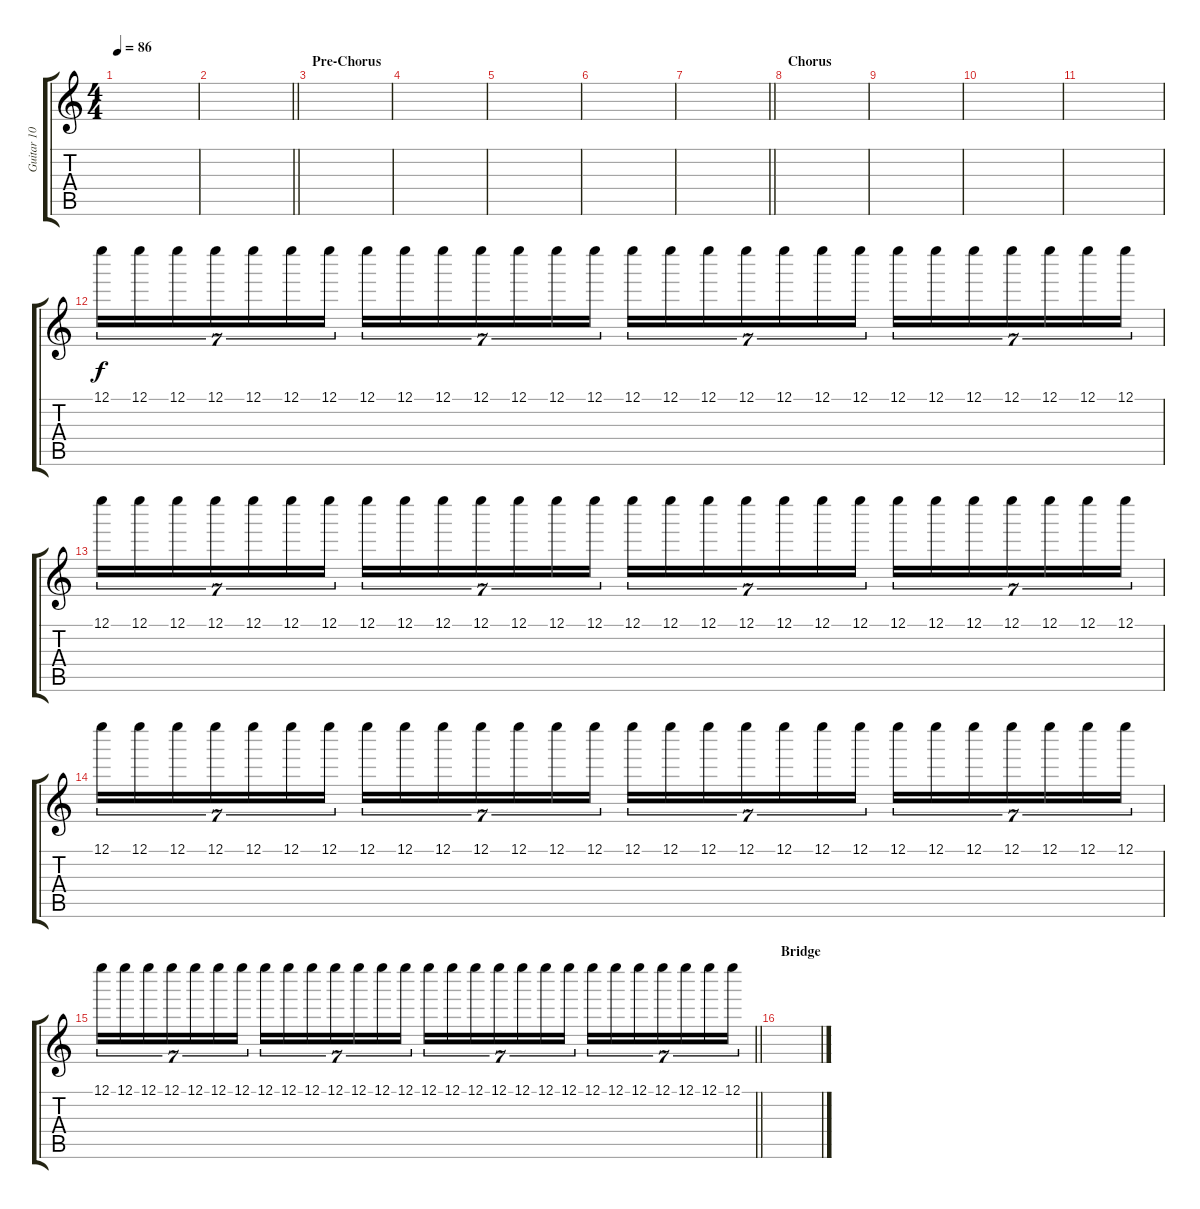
\track ("Guitar 10 w/ octaver (+1)" "Guitar 10 ") {instrument electricguitarclean}
\staff {score tabs}
\tuning (E5 B4 G4 D4 A3 E3) {hide}
\ts (4 4)
\tempo 86
\clef g2
\ks c
|
\barLineRight lightlight
|
\section ("" "Pre-Chorus")
|
|
|
|
\barLineRight lightlight
|
\section ("" "Chorus")
|
|
|
|
12.1.16{tu (7 4)} 12.1.16{tu (7 4)} 12.1.16{tu (7 4)} 12.1.16{tu (7 4)} 12.1.16{tu (7 4)} 12.1.16{tu (7 4)} 12.1.16{tu (7 4)} 12.1.16{tu (7 4)} 12.1.16{tu (7 4)} 12.1.16{tu (7 4)} 12.1.16{tu (7 4)} 12.1.16{tu (7 4)} 12.1.16{tu (7 4)} 12.1.16{tu (7 4)} 12.1.16{tu (7 4)} 12.1.16{tu (7 4)} 12.1.16{tu (7 4)} 12.1.16{tu (7 4)} 12.1.16{tu (7 4)} 12.1.16{tu (7 4)} 12.1.16{tu (7 4)} 12.1.16{tu (7 4)} 12.1.16{tu (7 4)} 12.1.16{tu (7 4)} 12.1.16{tu (7 4)} 12.1.16{tu (7 4)} 12.1.16{tu (7 4)} 12.1.16{tu (7 4)} |
12.1.16{tu (7 4)} 12.1.16{tu (7 4)} 12.1.16{tu (7 4)} 12.1.16{tu (7 4)} 12.1.16{tu (7 4)} 12.1.16{tu (7 4)} 12.1.16{tu (7 4)} 12.1.16{tu (7 4)} 12.1.16{tu (7 4)} 12.1.16{tu (7 4)} 12.1.16{tu (7 4)} 12.1.16{tu (7 4)} 12.1.16{tu (7 4)} 12.1.16{tu (7 4)} 12.1.16{tu (7 4)} 12.1.16{tu (7 4)} 12.1.16{tu (7 4)} 12.1.16{tu (7 4)} 12.1.16{tu (7 4)} 12.1.16{tu (7 4)} 12.1.16{tu (7 4)} 12.1.16{tu (7 4)} 12.1.16{tu (7 4)} 12.1.16{tu (7 4)} 12.1.16{tu (7 4)} 12.1.16{tu (7 4)} 12.1.16{tu (7 4)} 12.1.16{tu (7 4)} |
12.1.16{tu (7 4)} 12.1.16{tu (7 4)} 12.1.16{tu (7 4)} 12.1.16{tu (7 4)} 12.1.16{tu (7 4)} 12.1.16{tu (7 4)} 12.1.16{tu (7 4)} 12.1.16{tu (7 4)} 12.1.16{tu (7 4)} 12.1.16{tu (7 4)} 12.1.16{tu (7 4)} 12.1.16{tu (7 4)} 12.1.16{tu (7 4)} 12.1.16{tu (7 4)} 12.1.16{tu (7 4)} 12.1.16{tu (7 4)} 12.1.16{tu (7 4)} 12.1.16{tu (7 4)} 12.1.16{tu (7 4)} 12.1.16{tu (7 4)} 12.1.16{tu (7 4)} 12.1.16{tu (7 4)} 12.1.16{tu (7 4)} 12.1.16{tu (7 4)} 12.1.16{tu (7 4)} 12.1.16{tu (7 4)} 12.1.16{tu (7 4)} 12.1.16{tu (7 4)} |
\barLineRight lightlight
12.1.16{tu (7 4)} 12.1.16{tu (7 4)} 12.1.16{tu (7 4)} 12.1.16{tu (7 4)} 12.1.16{tu (7 4)} 12.1.16{tu (7 4)} 12.1.16{tu (7 4)} 12.1.16{tu (7 4)} 12.1.16{tu (7 4)} 12.1.16{tu (7 4)} 12.1.16{tu (7 4)} 12.1.16{tu (7 4)} 12.1.16{tu (7 4)} 12.1.16{tu (7 4)} 12.1.16{tu (7 4)} 12.1.16{tu (7 4)} 12.1.16{tu (7 4)} 12.1.16{tu (7 4)} 12.1.16{tu (7 4)} 12.1.16{tu (7 4)} 12.1.16{tu (7 4)} 12.1.16{tu (7 4)} 12.1.16{tu (7 4)} 12.1.16{tu (7 4)} 12.1.16{tu (7 4)} 12.1.16{tu (7 4)} 12.1.16{tu (7 4)} 12.1.16{tu (7 4)} |
\section ("" "Bridge")
